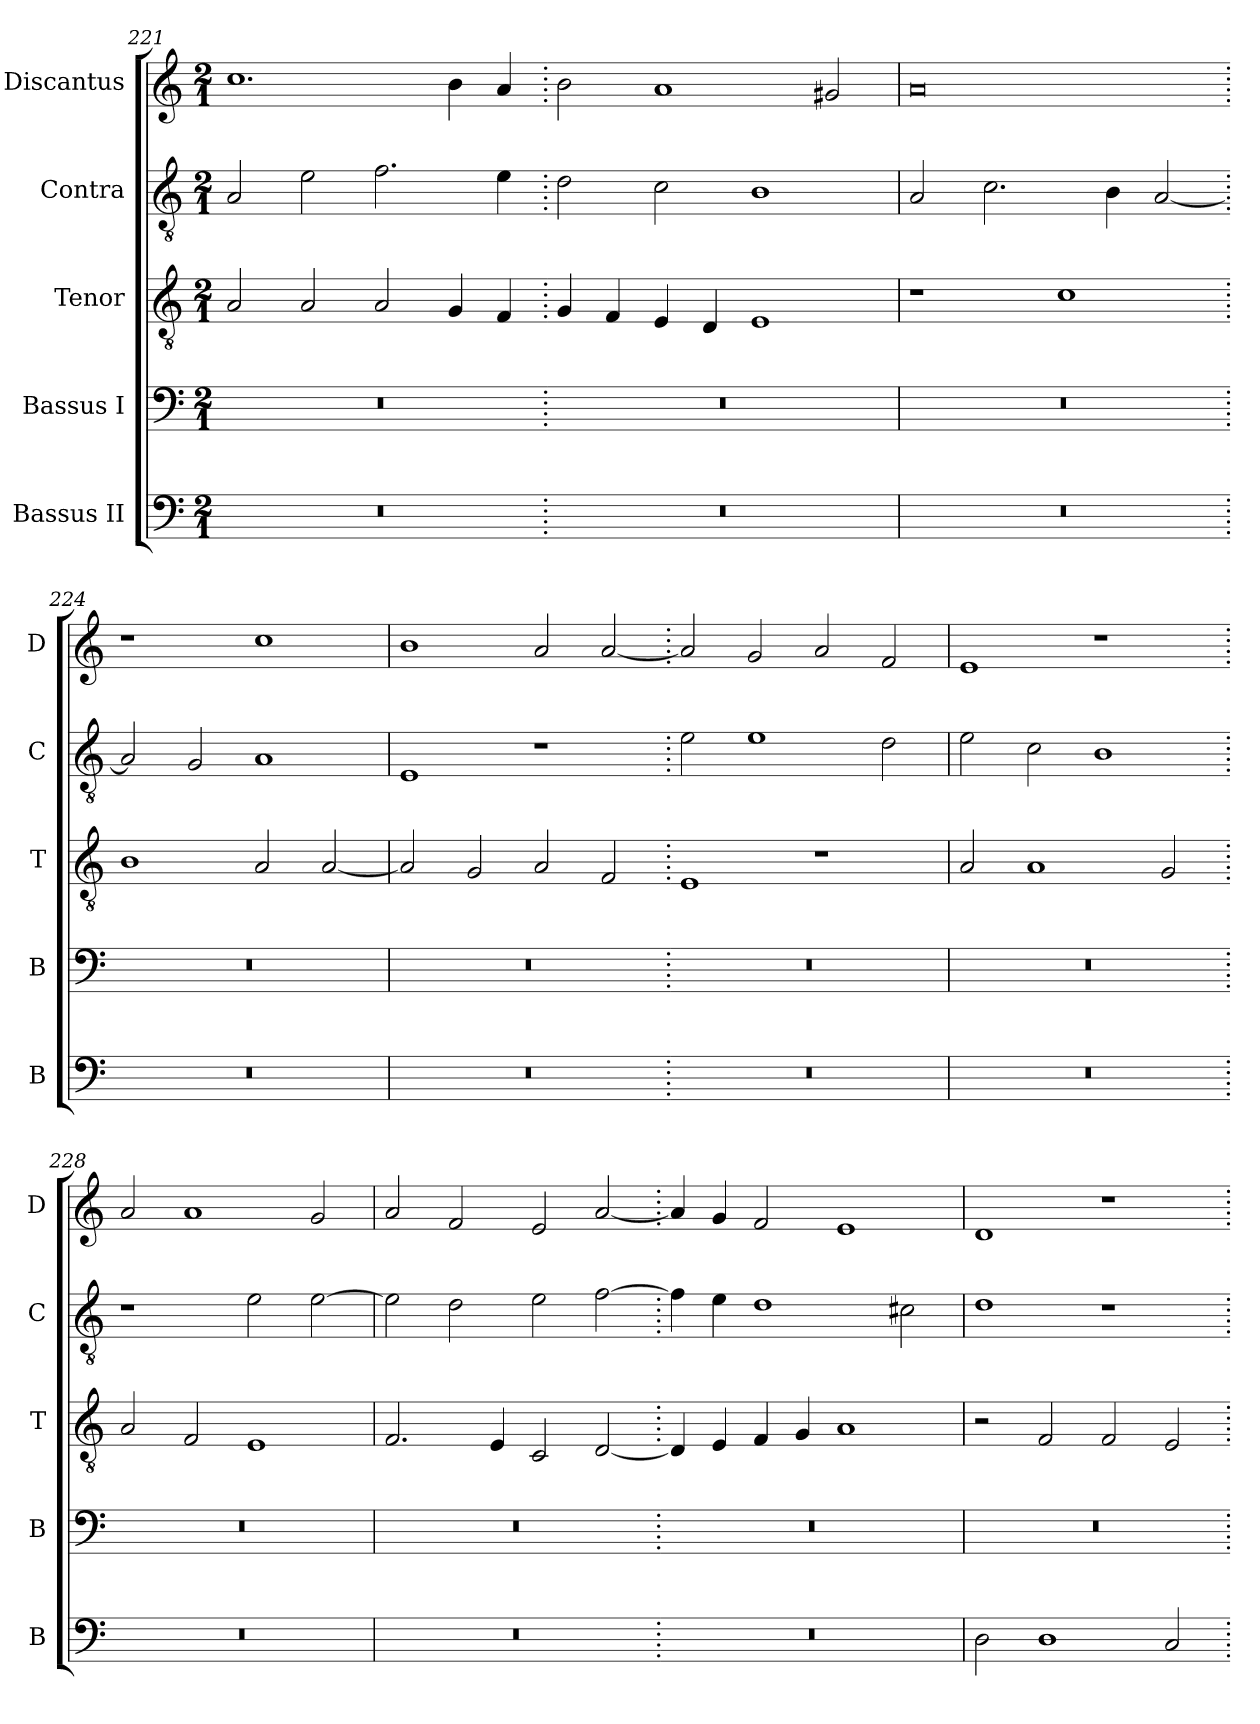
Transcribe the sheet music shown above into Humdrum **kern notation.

**kern	**kern	**kern	**kern	**kern
*part5	*part4	*part3	*part2	*part1
*staff5	*staff4	*staff3	*staff2	*staff1
*I"Bassus II	*I"Bassus I	*I"Tenor	*I"Contra	*I"Discantus
*I'B	*I'B	*I'T	*I'C	*I'D
*clefF4	*clefF4	*clefGv2	*clefGv2	*clefG2
*k[]	*k[]	*k[]	*k[]	*k[]
*M2/1	*M2/1	*M2/1	*M2/1	*M2/1
=221	=221	=221	=221	=221
0r	0r	2A/	2A/	1.cc
.	.	2A/	2e\	.
.	.	2A/	2.f\	.
.	.	4G/	.	4b\
.	.	4F/	4e\	4a/
=222.	=222.	=222.	=222.	=222.
0r	0r	4G/	2d\	2b\
.	.	4F/	.	.
.	.	4E/	2c\	1a
.	.	4D/	.	.
.	.	1E	1B	.
.	.	.	.	2g#X/
=223	=223	=223	=223	=223
0r	0r	1r	2A/	0a
.	.	.	2.c\	.
.	.	1c	.	.
.	.	.	4B\	.
.	.	.	[2A/	.
=224.	=224.	=224.	=224.	=224.
0r	0r	1B	2A/]	1r
.	.	.	2G/	.
.	.	2A/	1A	1cc
.	.	[2A/	.	.
=225	=225	=225	=225	=225
0r	0r	2A/]	1E	1b
.	.	2G/	.	.
.	.	2A/	1r	2a/
.	.	2F/	.	[2a/
=226.	=226.	=226.	=226.	=226.
0r	0r	1E	2e\	2a/]
.	.	.	1e	2g/
.	.	1r	.	2a/
.	.	.	2d\	2f/
=227	=227	=227	=227	=227
0r	0r	2A/	2e\	1e
.	.	1A	2c\	.
.	.	.	1B	1r
.	.	2G/	.	.
=228.	=228.	=228.	=228.	=228.
0r	0r	2A/	1r	2a/
.	.	2F/	.	1a
.	.	1E	2e\	.
.	.	.	[2e\	2g/
=229	=229	=229	=229	=229
0r	0r	2.F/	2e\]	2a/
.	.	.	2d\	2f/
.	.	4E/	.	.
.	.	2C/	2e\	2e/
.	.	[2D/	[2f\	[2a/
=230.	=230.	=230.	=230.	=230.
0r	0r	4D/]	4f\]	4a/]
.	.	4E/	4e\	4g/
.	.	4F/	1d	2f/
.	.	4G/	.	.
.	.	1A	.	1e
.	.	.	2c#X\	.
=231	=231	=231	=231	=231
2D\	0r	2r	1d	1d
1D	.	2F/	.	.
.	.	2F/	1r	1r
2C/	.	2E/	.	.
=.	=.	=.	=.	=.
*-	*-	*-	*-	*-
